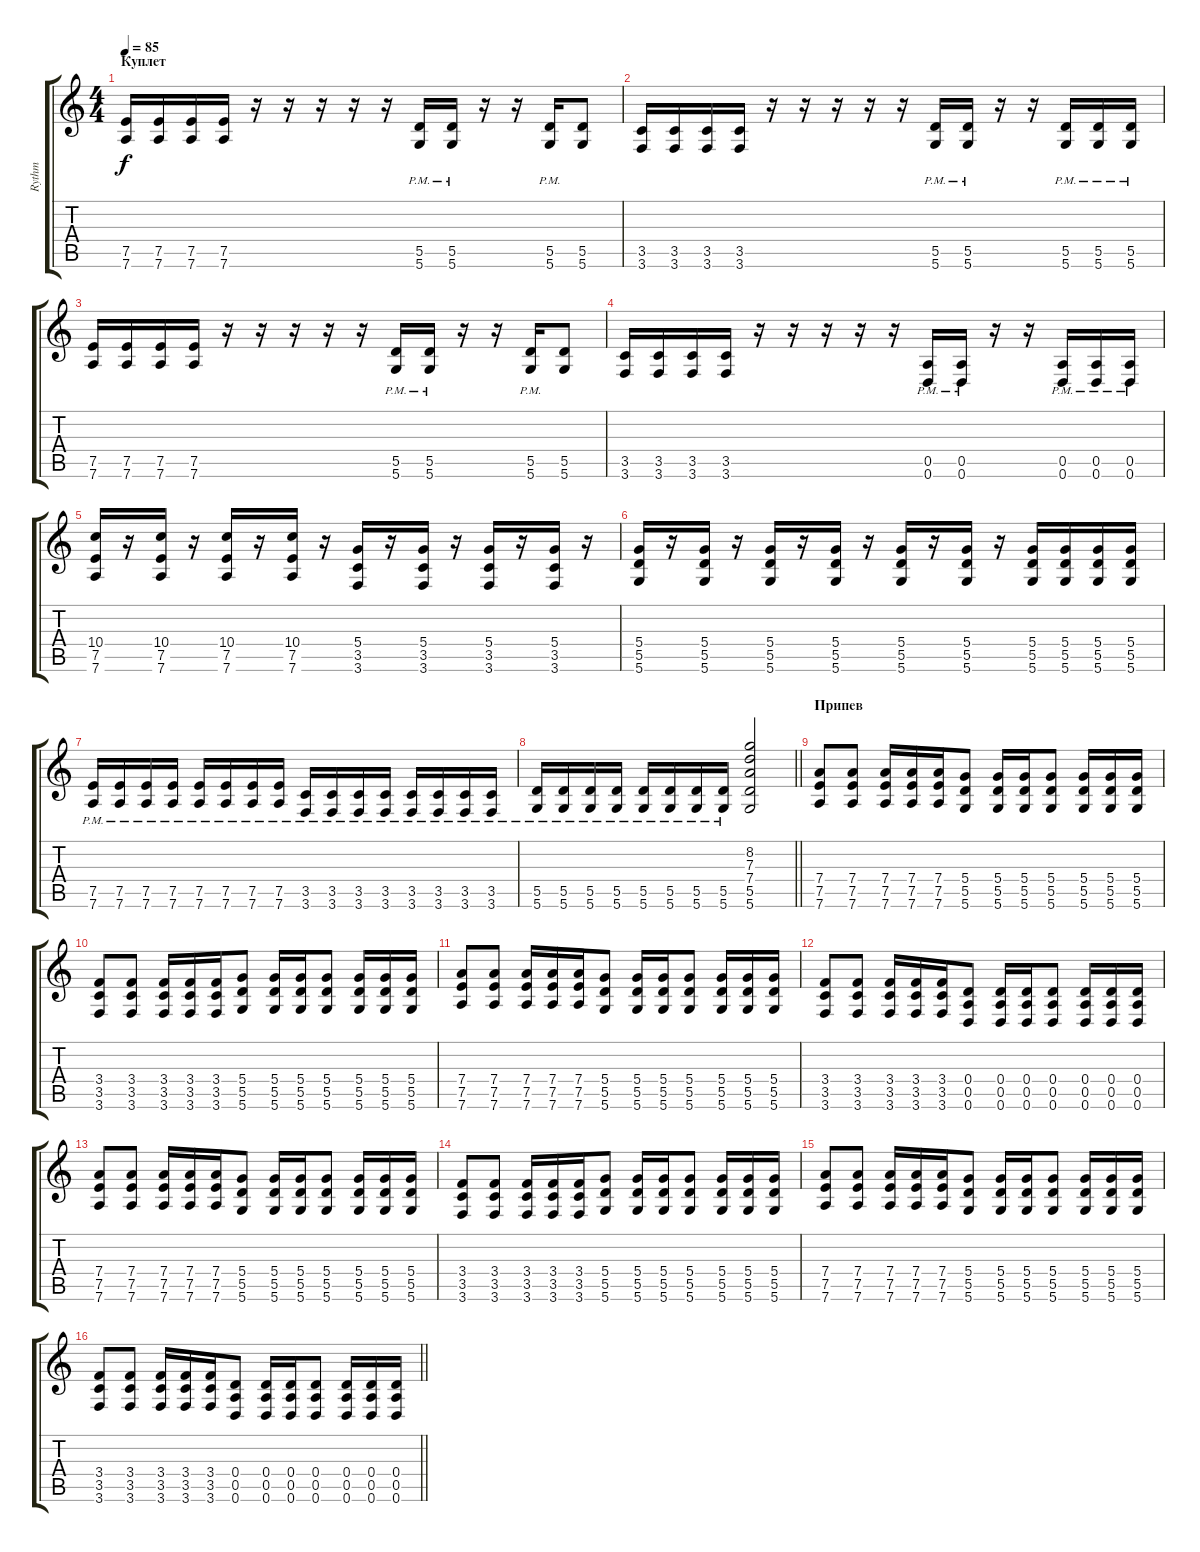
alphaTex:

\track ("Rythm" "Rythm") {instrument distortionguitar}
\staff {score tabs}
\tuning (E4 B3 G3 D3 A2 D2) {hide}
\ts (4 4)
\section ("" "Куплет")
\tempo 85
\clef g2
\ks c
(7.5 7.6).16{dy f} (7.5 7.6).16 (7.5 7.6).16 (7.5 7.6).16 r.16 r.16 r.16 r.16 r.16 (5.5{pm} 5.6{pm}).16 (5.5{pm} 5.6{pm}).16 r.16 r.16 (5.5{pm} 5.6{pm}).16 (5.5 5.6).8 |
(3.5 3.6).16 (3.5 3.6).16 (3.5 3.6).16 (3.5 3.6).16 r.16 r.16 r.16 r.16 r.16 (5.5{pm} 5.6{pm}).16 (5.5{pm} 5.6{pm}).16 r.16 r.16 (5.5{pm} 5.6{pm}).16 (5.5{pm} 5.6{pm}).16 (5.5{pm} 5.6{pm}).16 |
(7.5 7.6).16 (7.5 7.6).16 (7.5 7.6).16 (7.5 7.6).16 r.16 r.16 r.16 r.16 r.16 (5.5{pm} 5.6{pm}).16 (5.5{pm} 5.6{pm}).16 r.16 r.16 (5.5{pm} 5.6{pm}).16 (5.5 5.6).8 |
(3.5 3.6).16 (3.5 3.6).16 (3.5 3.6).16 (3.5 3.6).16 r.16 r.16 r.16 r.16 r.16 (0.5{pm} 0.6{pm}).16 (0.5{pm} 0.6{pm}).16 r.16 r.16 (0.5{pm} 0.6{pm}).16 (0.5{pm} 0.6{pm}).16 (0.5{pm} 0.6{pm}).16 |
(10.4 7.5 7.6).16 r.16 (10.4 7.5 7.6).16 r.16 (10.4 7.5 7.6).16 r.16 (10.4 7.5 7.6).16 r.16 (5.4 3.5 3.6).16 r.16 (5.4 3.5 3.6).16 r.16 (5.4 3.5 3.6).16 r.16 (5.4 3.5 3.6).16 r.16 |
(5.4 5.5 5.6).16 r.16 (5.4 5.5 5.6).16 r.16 (5.4 5.5 5.6).16 r.16 (5.4 5.5 5.6).16 r.16 (5.4 5.5 5.6).16 r.16 (5.4 5.5 5.6).16 r.16 (5.4 5.5 5.6).16 (5.4 5.5 5.6).16 (5.4 5.5 5.6).16 (5.4 5.5 5.6).16 |
(7.5{pm} 7.6{pm}).16 (7.5{pm} 7.6{pm}).16 (7.5{pm} 7.6{pm}).16 (7.5{pm} 7.6{pm}).16 (7.5{pm} 7.6{pm}).16 (7.5{pm} 7.6{pm}).16 (7.5{pm} 7.6{pm}).16 (7.5{pm} 7.6{pm}).16 (3.5{pm} 3.6{pm}).16 (3.5{pm} 3.6{pm}).16 (3.5{pm} 3.6{pm}).16 (3.5{pm} 3.6{pm}).16 (3.5{pm} 3.6{pm}).16 (3.5{pm} 3.6{pm}).16 (3.5{pm} 3.6{pm}).16 (3.5{pm} 3.6{pm}).16 |
\barLineRight lightlight
(5.5{pm} 5.6{pm}).16 (5.5{pm} 5.6{pm}).16 (5.5{pm} 5.6{pm}).16 (5.5{pm} 5.6{pm}).16 (5.5{pm} 5.6{pm}).16 (5.5{pm} 5.6{pm}).16 (5.5{pm} 5.6{pm}).16 (5.5{pm} 5.6{pm}).16 (8.2 7.3 7.4 5.5 5.6).2 |
\section ("" "Припев")
(7.4 7.5 7.6).8 (7.4 7.5 7.6).8 (7.4 7.5 7.6).16 (7.4 7.5 7.6).16 (7.4 7.5 7.6).16 (5.4 5.5 5.6).8 (5.4 5.5 5.6).16 (5.4 5.5 5.6).16 (5.4 5.5 5.6).8 (5.4 5.5 5.6).16 (5.4 5.5 5.6).16 (5.4 5.5 5.6).16 |
(3.4 3.5 3.6).8 (3.4 3.5 3.6).8 (3.4 3.5 3.6).16 (3.4 3.5 3.6).16 (3.4 3.5 3.6).16 (5.4 5.5 5.6).8 (5.4 5.5 5.6).16 (5.4 5.5 5.6).16 (5.4 5.5 5.6).8 (5.4 5.5 5.6).16 (5.4 5.5 5.6).16 (5.4 5.5 5.6).16 |
(7.4 7.5 7.6).8 (7.4 7.5 7.6).8 (7.4 7.5 7.6).16 (7.4 7.5 7.6).16 (7.4 7.5 7.6).16 (5.4 5.5 5.6).8 (5.4 5.5 5.6).16 (5.4 5.5 5.6).16 (5.4 5.5 5.6).8 (5.4 5.5 5.6).16 (5.4 5.5 5.6).16 (5.4 5.5 5.6).16 |
(3.4 3.5 3.6).8 (3.4 3.5 3.6).8 (3.4 3.5 3.6).16 (3.4 3.5 3.6).16 (3.4 3.5 3.6).16 (0.4 0.5 0.6).8 (0.4 0.5 0.6).16 (0.4 0.5 0.6).16 (0.4 0.5 0.6).8 (0.4 0.5 0.6).16 (0.4 0.5 0.6).16 (0.4 0.5 0.6).16 |
(7.4 7.5 7.6).8 (7.4 7.5 7.6).8 (7.4 7.5 7.6).16 (7.4 7.5 7.6).16 (7.4 7.5 7.6).16 (5.4 5.5 5.6).8 (5.4 5.5 5.6).16 (5.4 5.5 5.6).16 (5.4 5.5 5.6).8 (5.4 5.5 5.6).16 (5.4 5.5 5.6).16 (5.4 5.5 5.6).16 |
(3.4 3.5 3.6).8 (3.4 3.5 3.6).8 (3.4 3.5 3.6).16 (3.4 3.5 3.6).16 (3.4 3.5 3.6).16 (5.4 5.5 5.6).8 (5.4 5.5 5.6).16 (5.4 5.5 5.6).16 (5.4 5.5 5.6).8 (5.4 5.5 5.6).16 (5.4 5.5 5.6).16 (5.4 5.5 5.6).16 |
(7.4 7.5 7.6).8 (7.4 7.5 7.6).8 (7.4 7.5 7.6).16 (7.4 7.5 7.6).16 (7.4 7.5 7.6).16 (5.4 5.5 5.6).8 (5.4 5.5 5.6).16 (5.4 5.5 5.6).16 (5.4 5.5 5.6).8 (5.4 5.5 5.6).16 (5.4 5.5 5.6).16 (5.4 5.5 5.6).16 |
\barLineRight lightlight
(3.4 3.5 3.6).8 (3.4 3.5 3.6).8 (3.4 3.5 3.6).16 (3.4 3.5 3.6).16 (3.4 3.5 3.6).16 (0.4 0.5 0.6).8 (0.4 0.5 0.6).16 (0.4 0.5 0.6).16 (0.4 0.5 0.6).8 (0.4 0.5 0.6).16 (0.4 0.5 0.6).16 (0.4 0.5 0.6).16
